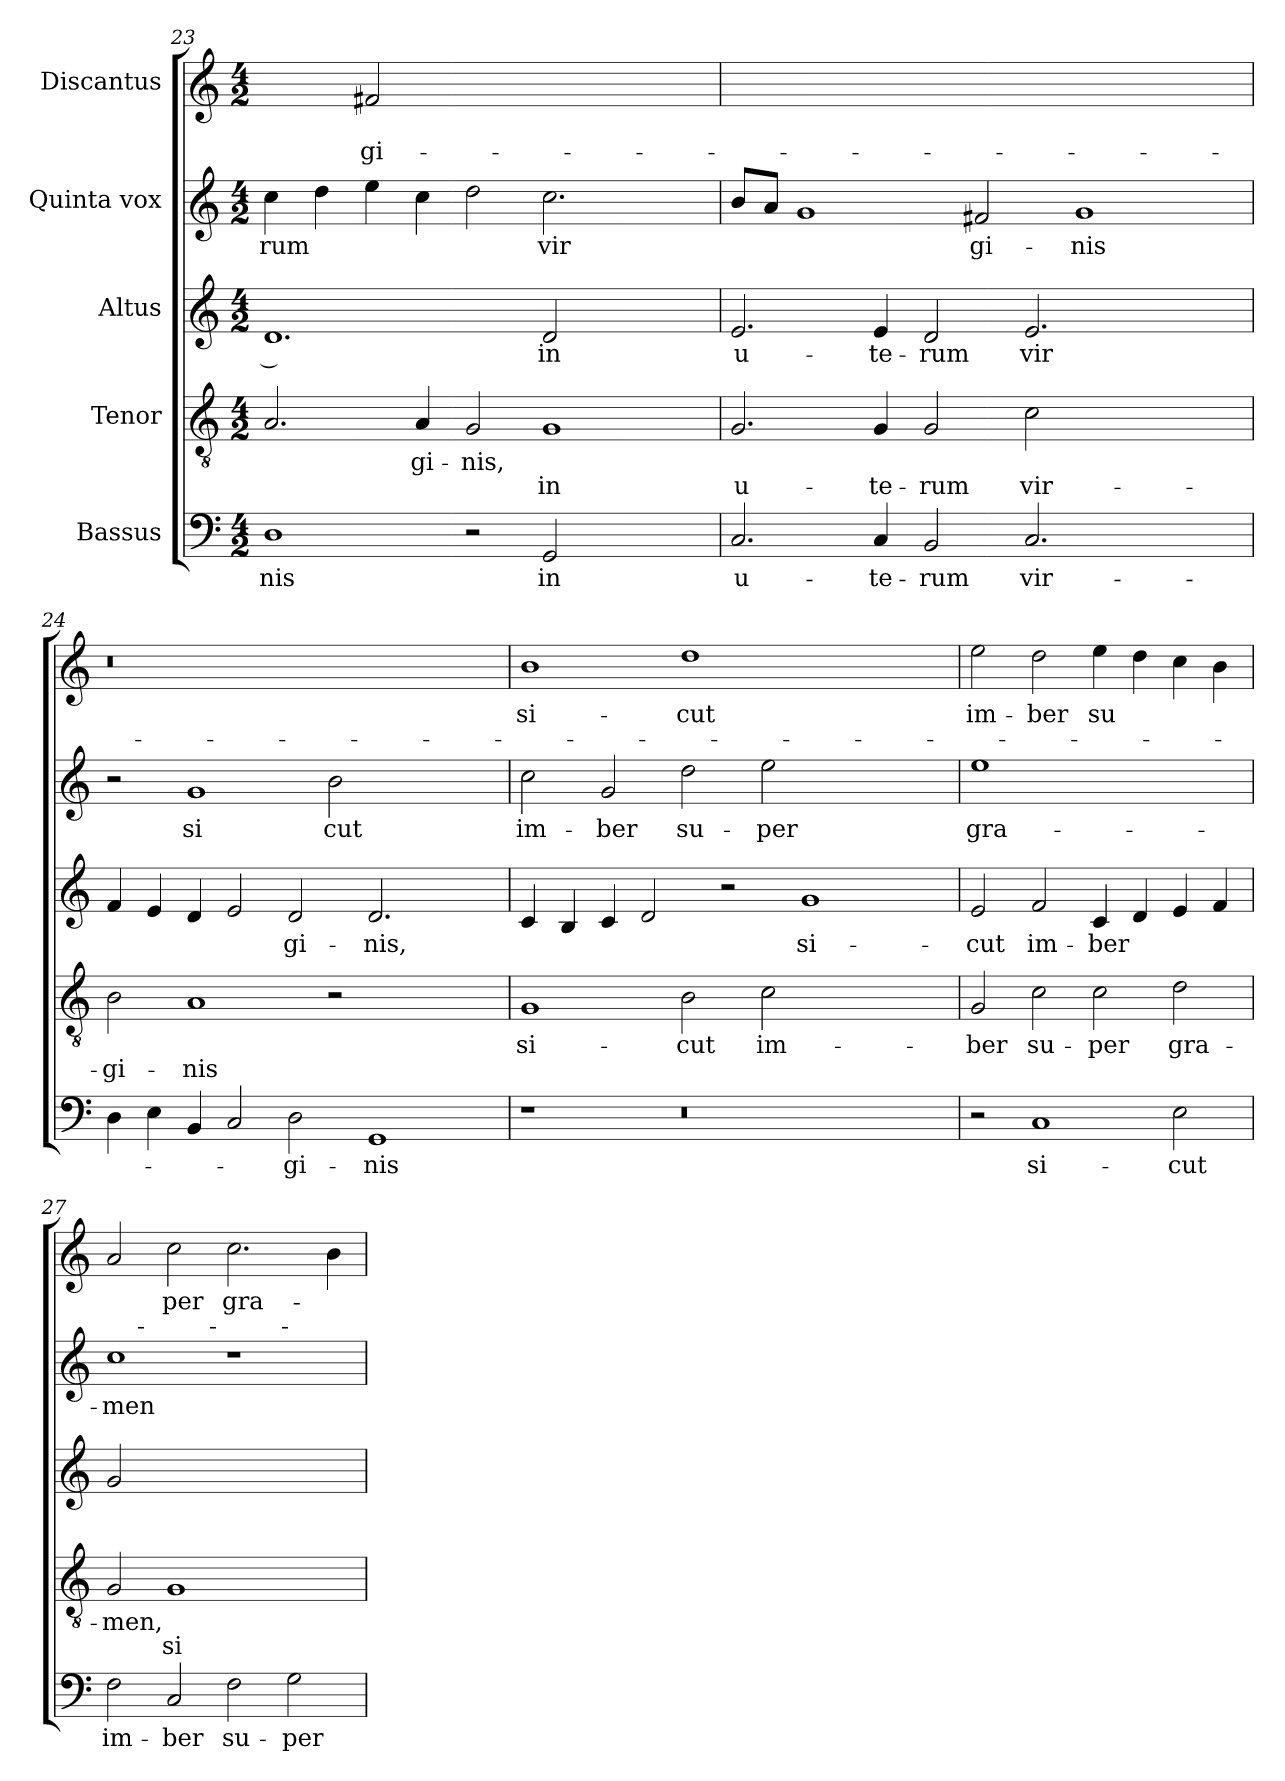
**kern	**text	**kern	**text	**text	**kern	**text	**kern	**text	**kern	**text	**text
*part5	*part5	*part4	*part4	*part4	*part3	*part3	*part2	*part2	*part1	*part1	*part1
*staff5	*staff5	*staff4	*staff4	*staff4	*staff3	*staff3	*staff2	*staff2	*staff1	*staff1	*staff1
*I"Bassus	*	*I"Tenor	*	*	*I"Altus	*	*I"Quinta vox	*	*I"Discantus	*	*
!!LO:LB:g=z
*clefF4	*	*clefGv2	*	*	*clefG2	*	*clefG2	*	*clefG2	*	*
*k[]	*	*k[]	*	*	*k[]	*	*k[]	*	*k[]	*	*
*C:	*	*C:	*	*	*C:	*	*C:	*	*C:	*	*
*M4/2	*	*M4/2	*	*	*M4/2	*	*M4/2	*	*M4/2	*	*
=23	=23	=23	=23	=23	=23	=23	=23	=23	=23	=23	=23
!	!LO:LY:b	!	!	!	!	!LO:LY:b	!	!LO:LY:b	!	!	!
1D	-nis	2.A	.	.	1.d	__	4cc	-rum	2gyy]	.	.
.	.	.	.	.	.	.	4dd	.	.	.	.
!	!	!	!	!	!	!	!	!	!	!	!LO:LY:b
.	.	.	.	.	.	.	4ee	.	2f#X	.	-gi-
!	!	!	!LO:LY:b	!	!	!	!	!	!	!	!
.	.	4A	gi-	.	.	.	4cc	.	.	.	.
!	!	!	!LO:LY:b	!	!	!	!	!	!	!	!LO:LY:b
2r	.	2G	-nis,	.	.	.	2dd	.	[1gyy	.	-nis,
!	!LO:LY:b	!	!	!LO:LY:b	!	!LO:LY:b	!	!LO:LY:b	!	!	!
2GG	in	1G	.	in	2d	in	2.cc	vir	.	.	.
2ryy	.	.	.	.	2ryy	.	.	.	2ryy	.	.
.	.	.	.	.	.	.	4ryy	.	.	.	.
=24A	=24A	=24A	=24A	=24A	=24A	=24A	=24A	=24A	=24A	=24A	=24A
!	!LO:LY:b	!	!	!LO:LY:b	!	!LO:LY:b	!	!	!	!	!
2.C	u-	2.G	.	u-	2.e	u-	8bL	.	1.gyy_	.	.
.	.	.	.	.	.	.	8aJ	.	.	.	.
.	.	.	.	.	.	.	1g	.	.	.	.
!	!LO:LY:b	!	!	!LO:LY:b	!	!LO:LY:b	!	!	!	!	!
4C	-te-	4G	.	-te-	4e	-te-	.	.	.	.	.
!	!LO:LY:b	!	!	!LO:LY:b	!	!LO:LY:b	!	!	!	!	!
2BB	-rum	2G	.	-rum	2d	-rum	.	.	.	.	.
!	!	!	!	!	!	!	!	!LO:LY:b	!	!	!
.	.	.	.	.	.	.	2f#	gi-	.	.	.
!	!LO:LY:b	!	!	!LO:LY:b	!	!LO:LY:b	!	!	!	!	!
2.C	vir-	2c	.	vir-	2.e	vir	.	.	2gyy]	.	.
!	!	!	!	!	!	!	!	!LO:LY:b	!	!	!
.	.	.	.	.	.	.	1g	-nis	.	.	.
.	.	2.ryy	.	.	.	.	.	.	2.ryy	.	.
2ryy	.	.	.	.	2ryy	.	.	.	.	.	.
=24B	=24B	=24B	=24B	=24B	=24B	=24B	=24B	=24B	=24B	=24B	=24B
!	!	!	!	!LO:LY:b	!	!	!	!	!	!	!
4D	.	2B	.	-gi-	4f	.	2r	.	0r	.	.
4E	.	.	.	.	4e	.	.	.	.	.	.
!	!	!	!	!LO:LY:b	!	!	!	!LO:LY:b	!	!	!
4BB	.	1A	.	-nis	4d	.	1g	si	.	.	.
2C	.	.	.	.	2e	.	.	.	.	.	.
!	!LO:LY:b	!	!	!	!	!LO:LY:b	!	!	!	!	!
2D	-gi-	.	.	.	2d	gi-	.	.	.	.	.
!	!	!	!	!	!	!	!	!LO:LY:b	!	!	!
.	.	2r	.	.	.	.	2b	cut	.	.	.
!	!LO:LY:b	!	!	!	!	!LO:LY:b	!	!	!	!	!
1GG	-nis	.	.	.	2.d	-nis,	.	.	.	.	.
.	.	2.ryy	.	.	.	.	2.ryy	.	2.ryy	.	.
.	.	.	.	.	4ryy	.	.	.	.	.	.
=25A	=25A	=25A	=25A	=25A	=25A	=25A	=25A	=25A	=25A	=25A	=25A
!	!	!	!LO:LY:b	!	!	!	!	!LO:LY:b	!	!LO:LY:b	!
1r	.	1G	si-	.	4c	.	2cc	im-	1b	si-	.
.	.	.	.	.	4B	.	.	.	.	.	.
!	!	!	!	!	!	!	!	!LO:LY:b	!	!	!
.	.	.	.	.	4c	.	2g	-ber	.	.	.
.	.	.	.	.	2d	.	.	.	.	.	.
!	!	!	!LO:LY:b	!	!	!	!	!LO:LY:b	!	!LO:LY:b	!
0r	.	2B	-cut	.	.	.	2dd	su-	1dd	-cut	.
.	.	.	.	.	2r	.	.	.	.	.	.
!	!	!	!LO:LY:b	!	!	!	!	!LO:LY:b	!	!	!
.	.	2c	im-	.	.	.	2ee	-per	.	.	.
!	!	!	!	!	!	!LO:LY:b	!	!	!	!	!
.	.	.	.	.	1g	si-	.	.	.	.	.
.	.	1ryy	.	.	.	.	1ryy	.	1ryy	.	.
.	.	.	.	.	4ryy	.	.	.	.	.	.
=26A	=26A	=26A	=26A	=26A	=26A	=26A	=26A	=26A	=26A	=26A	=26A
!	!	!	!LO:LY:b	!	!	!LO:LY:b	!	!LO:LY:b	!	!LO:LY:b	!
2r	.	2G	-ber	.	2e	-cut	1ee	gra-	2ee	im-	.
!	!LO:LY:b	!	!LO:LY:b	!	!	!LO:LY:b	!	!	!	!LO:LY:b	!
1C	si-	2c	su-	.	2f	im-	.	.	2dd	-ber	.
!	!	!	!LO:LY:b	!	!	!LO:LY:b	!	!	!	!LO:LY:b	!
.	.	2c	-per	.	4c	-ber	1ryy	.	4ee	su	.
.	.	.	.	.	4d	.	.	.	4dd	.	.
!	!LO:LY:b	!	!LO:LY:b	!	!	!	!	!	!	!	!
2E	-cut	2d	gra-	.	4e	.	.	.	4cc	.	.
.	.	.	.	.	4f	.	.	.	4b	.	.
!!LO:LB:g=z
=27A	=27A	=27A	=27A	=27A	=27A	=27A	=27A	=27A	=27A	=27A	=27A
!	!LO:LY:b	!	!LO:LY:b	!	!	!	!	!LO:LY:b	!	!	!
2F	im-	2G	-men,	.	2g	.	1cc	-men	2a	.	.
!	!LO:LY:b	!	!	!LO:LY:b	!	!	!	!	!	!LO:LY:b	!
2C	-ber	1G	.	si-	1.ryy	.	.	.	2cc	per	.
!	!LO:LY:b	!	!	!	!	!	!	!	!	!LO:LY:b	!
2F	su-	.	.	.	.	.	1r	.	2.cc	gra-	.
!	!LO:LY:b	!	!	!	!	!	!	!	!	!	!
2G	-per	2ryy	.	.	.	.	.	.	.	.	.
.	.	.	.	.	.	.	.	.	4b	.	.
=	=	=	=	=	=	=	=	=	=	=	=
*-	*-	*-	*-	*-	*-	*-	*-	*-	*-	*-	*-
